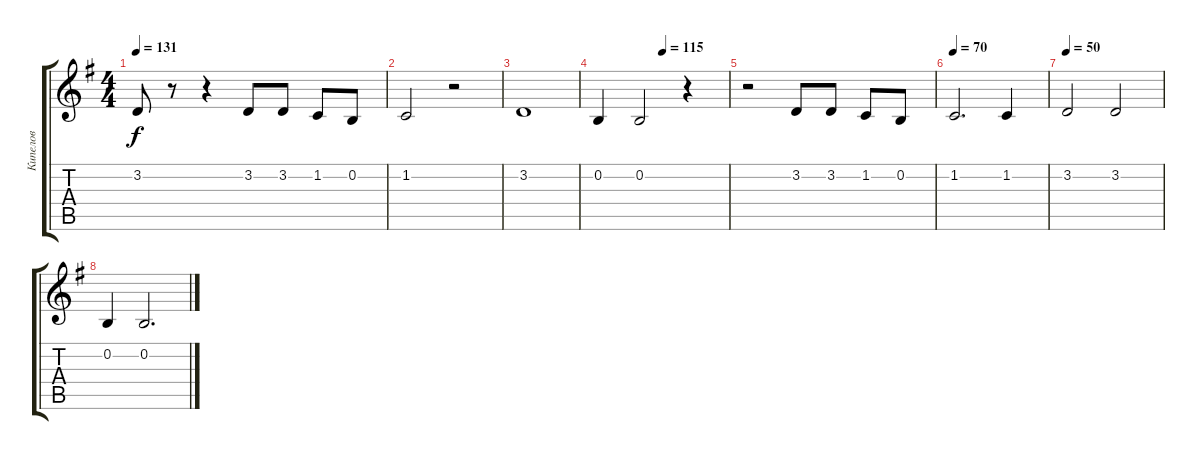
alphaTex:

\track ("Кипелов" "Кипелов") {instrument violin}
\staff {score tabs}
\tuning (E4 B3 G3 D3 A2 E2) {hide}
\ts (4 4)
\tempo 131
\clef g2
\ks g
3.2{t}.8{dy f} r.8 r.4 3.2.8 3.2.8 1.2.8 0.2.8 |
1.2.2 r.2 |
3.2.1 |
\tempo (115 0.5)
0.2.4 0.2.2 r.4 |
r.2 3.2.8 3.2.8 1.2.8 0.2.8 |
\tempo 70
1.2.2{d} 1.2.4 |
\tempo 50
3.2.2 3.2.2 |
0.2.4 0.2.2{d}
